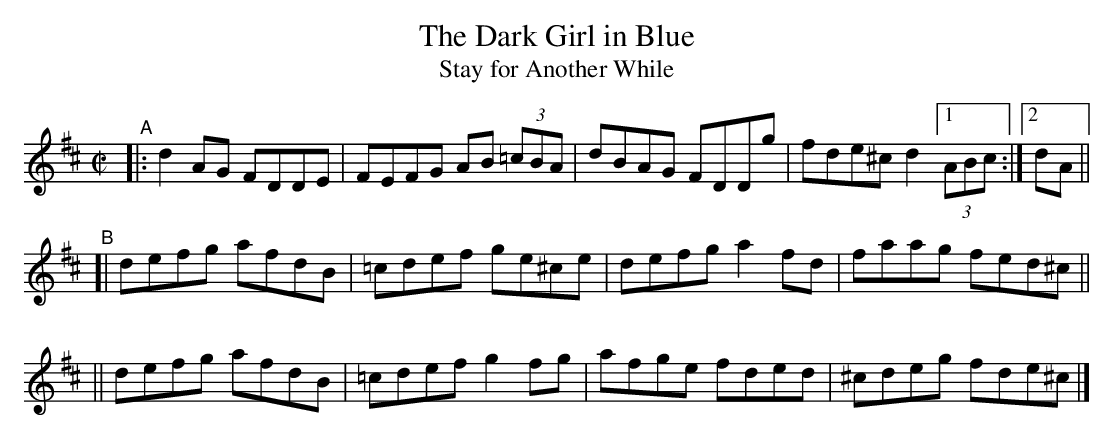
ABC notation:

X:1
T: Dark Girl in Blue, The
T: Stay for Another While
M: C|
K: D
"^A"\
|: d2AG FDDE | FEFG AB (3=cBA | dBAG FDDg | fde^c d2 [1 (3ABc :|[2 dA ||
"^B"\
[| defg afdB | =cdef ge^ce | defg a2fd | faag fed^c ||
|| defg afdB | =cdef g2fg | afge fded | ^cdeg fde^c |]
